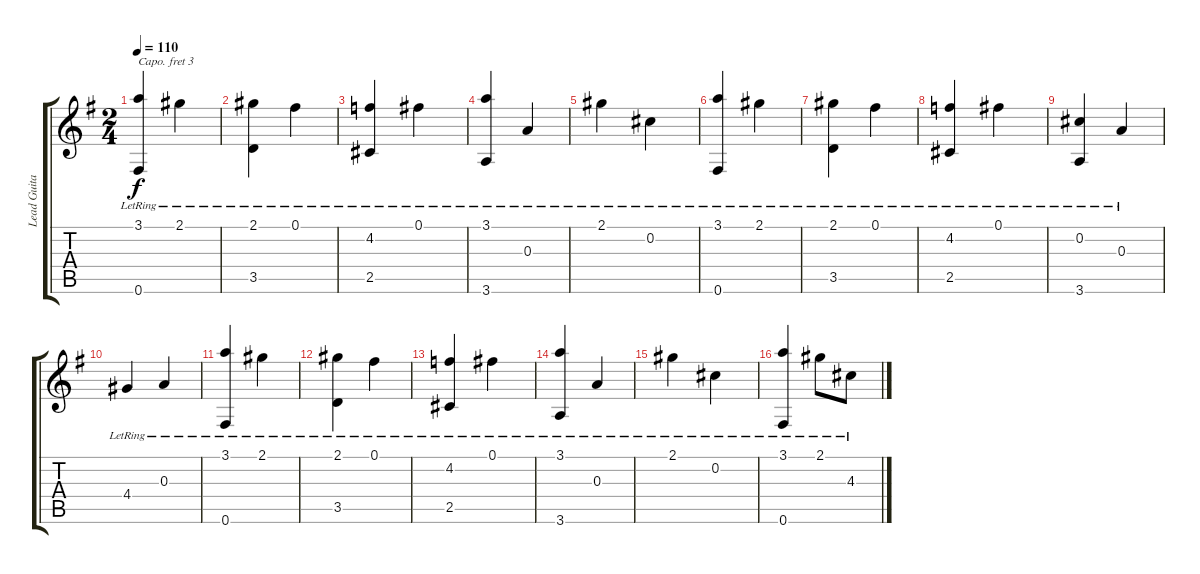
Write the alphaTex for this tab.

\track ("Lead Guitar Riff" "Lead Guita") {instrument acousticguitarnylon}
\staff {score tabs}
\capo 3
\tuning (Eb4 Bb3 Gb3 Db3 Ab2 Eb2) {hide}
\ts (2 4)
\tempo 110
\clef g2
\ks g
(3.1{lr} 0.6{lr}).4{dy f} 2.1{lr}.4 |
(2.1{lr} 3.5{lr}).4 0.1{lr}.4 |
(4.2{lr} 2.5{lr}).4 0.1{lr}.4 |
(3.1{lr} 3.6{lr}).4 0.3{lr}.4 |
2.1{lr}.4 0.2{lr}.4 |
(3.1{lr} 0.6{lr}).4 2.1{lr}.4 |
(2.1{lr} 3.5{lr}).4 0.1{lr}.4 |
(4.2{lr} 2.5{lr}).4 0.1{lr}.4 |
(0.2{lr} 3.6{lr}).4 0.3{lr}.4 |
4.4{lr}.4 0.3{lr}.4 |
(3.1{lr} 0.6{lr}).4 2.1{lr}.4 |
(2.1{lr} 3.5{lr}).4 0.1{lr}.4 |
(4.2{lr} 2.5{lr}).4 0.1{lr}.4 |
(3.1{lr} 3.6{lr}).4 0.3{lr}.4 |
2.1{lr}.4 0.2{lr}.4 |
(3.1{lr} 0.6{lr}).4 2.1{lr}.8 4.3{lr}.8
